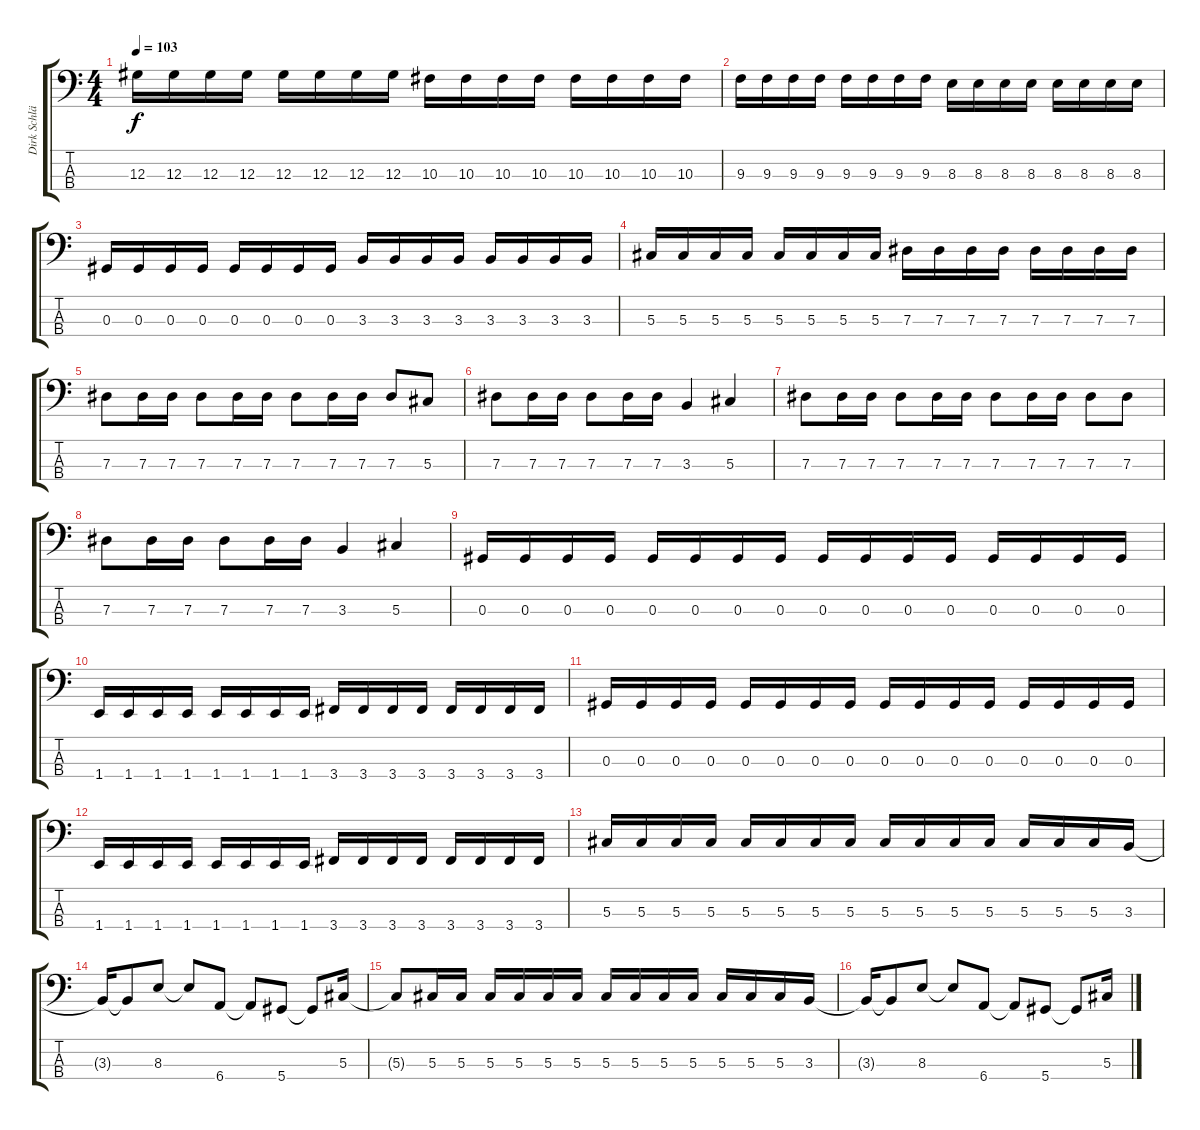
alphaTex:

\track ("Dirk Schlächter - Bass" "Dirk Schlä") {instrument electricbassfinger}
\staff {score tabs}
\tuning (Gb2 Db2 Ab1 Eb1) {hide}
\ts (4 4)
\tempo 103
\clef f4
\ks c
12.3.16{dy f} 12.3.16 12.3.16 12.3.16 12.3.16 12.3.16 12.3.16 12.3.16 10.3.16 10.3.16 10.3.16 10.3.16 10.3.16 10.3.16 10.3.16 10.3.16 |
9.3.16 9.3.16 9.3.16 9.3.16 9.3.16 9.3.16 9.3.16 9.3.16 8.3.16 8.3.16 8.3.16 8.3.16 8.3.16 8.3.16 8.3.16 8.3.16 |
0.3.16 0.3.16 0.3.16 0.3.16 0.3.16 0.3.16 0.3.16 0.3.16 3.3.16 3.3.16 3.3.16 3.3.16 3.3.16 3.3.16 3.3.16 3.3.16 |
5.3.16 5.3.16 5.3.16 5.3.16 5.3.16 5.3.16 5.3.16 5.3.16 7.3.16 7.3.16 7.3.16 7.3.16 7.3.16 7.3.16 7.3.16 7.3.16 |
7.3.8 7.3.16 7.3.16 7.3.8 7.3.16 7.3.16 7.3.8 7.3.16 7.3.16 7.3.8 5.3.8 |
7.3.8 7.3.16 7.3.16 7.3.8 7.3.16 7.3.16 3.3.4 5.3.4 |
7.3.8 7.3.16 7.3.16 7.3.8 7.3.16 7.3.16 7.3.8 7.3.16 7.3.16 7.3.8 7.3.8 |
7.3.8 7.3.16 7.3.16 7.3.8 7.3.16 7.3.16 3.3.4 5.3.4 |
0.3.16 0.3.16 0.3.16 0.3.16 0.3.16 0.3.16 0.3.16 0.3.16 0.3.16 0.3.16 0.3.16 0.3.16 0.3.16 0.3.16 0.3.16 0.3.16 |
1.4.16 1.4.16 1.4.16 1.4.16 1.4.16 1.4.16 1.4.16 1.4.16 3.4.16 3.4.16 3.4.16 3.4.16 3.4.16 3.4.16 3.4.16 3.4.16 |
0.3.16 0.3.16 0.3.16 0.3.16 0.3.16 0.3.16 0.3.16 0.3.16 0.3.16 0.3.16 0.3.16 0.3.16 0.3.16 0.3.16 0.3.16 0.3.16 |
1.4.16 1.4.16 1.4.16 1.4.16 1.4.16 1.4.16 1.4.16 1.4.16 3.4.16 3.4.16 3.4.16 3.4.16 3.4.16 3.4.16 3.4.16 3.4.16 |
5.3.16 5.3.16 5.3.16 5.3.16 5.3.16 5.3.16 5.3.16 5.3.16 5.3.16 5.3.16 5.3.16 5.3.16 5.3.16 5.3.16 5.3.16 3.3.16 |
3.3{t}.16 3.3{t}.8 8.3.8 8.3{t}.8 6.4.8 6.4{t}.8 5.4.8 5.4{t}.8 5.3.16 |
5.3{t}.8 5.3.16 5.3.16 5.3.16 5.3.16 5.3.16 5.3.16 5.3.16 5.3.16 5.3.16 5.3.16 5.3.16 5.3.16 5.3.16 3.3.16 |
3.3{t}.16 3.3{t}.8 8.3.8 8.3{t}.8 6.4.8 6.4{t}.8 5.4.8 5.4{t}.8 5.3.16
